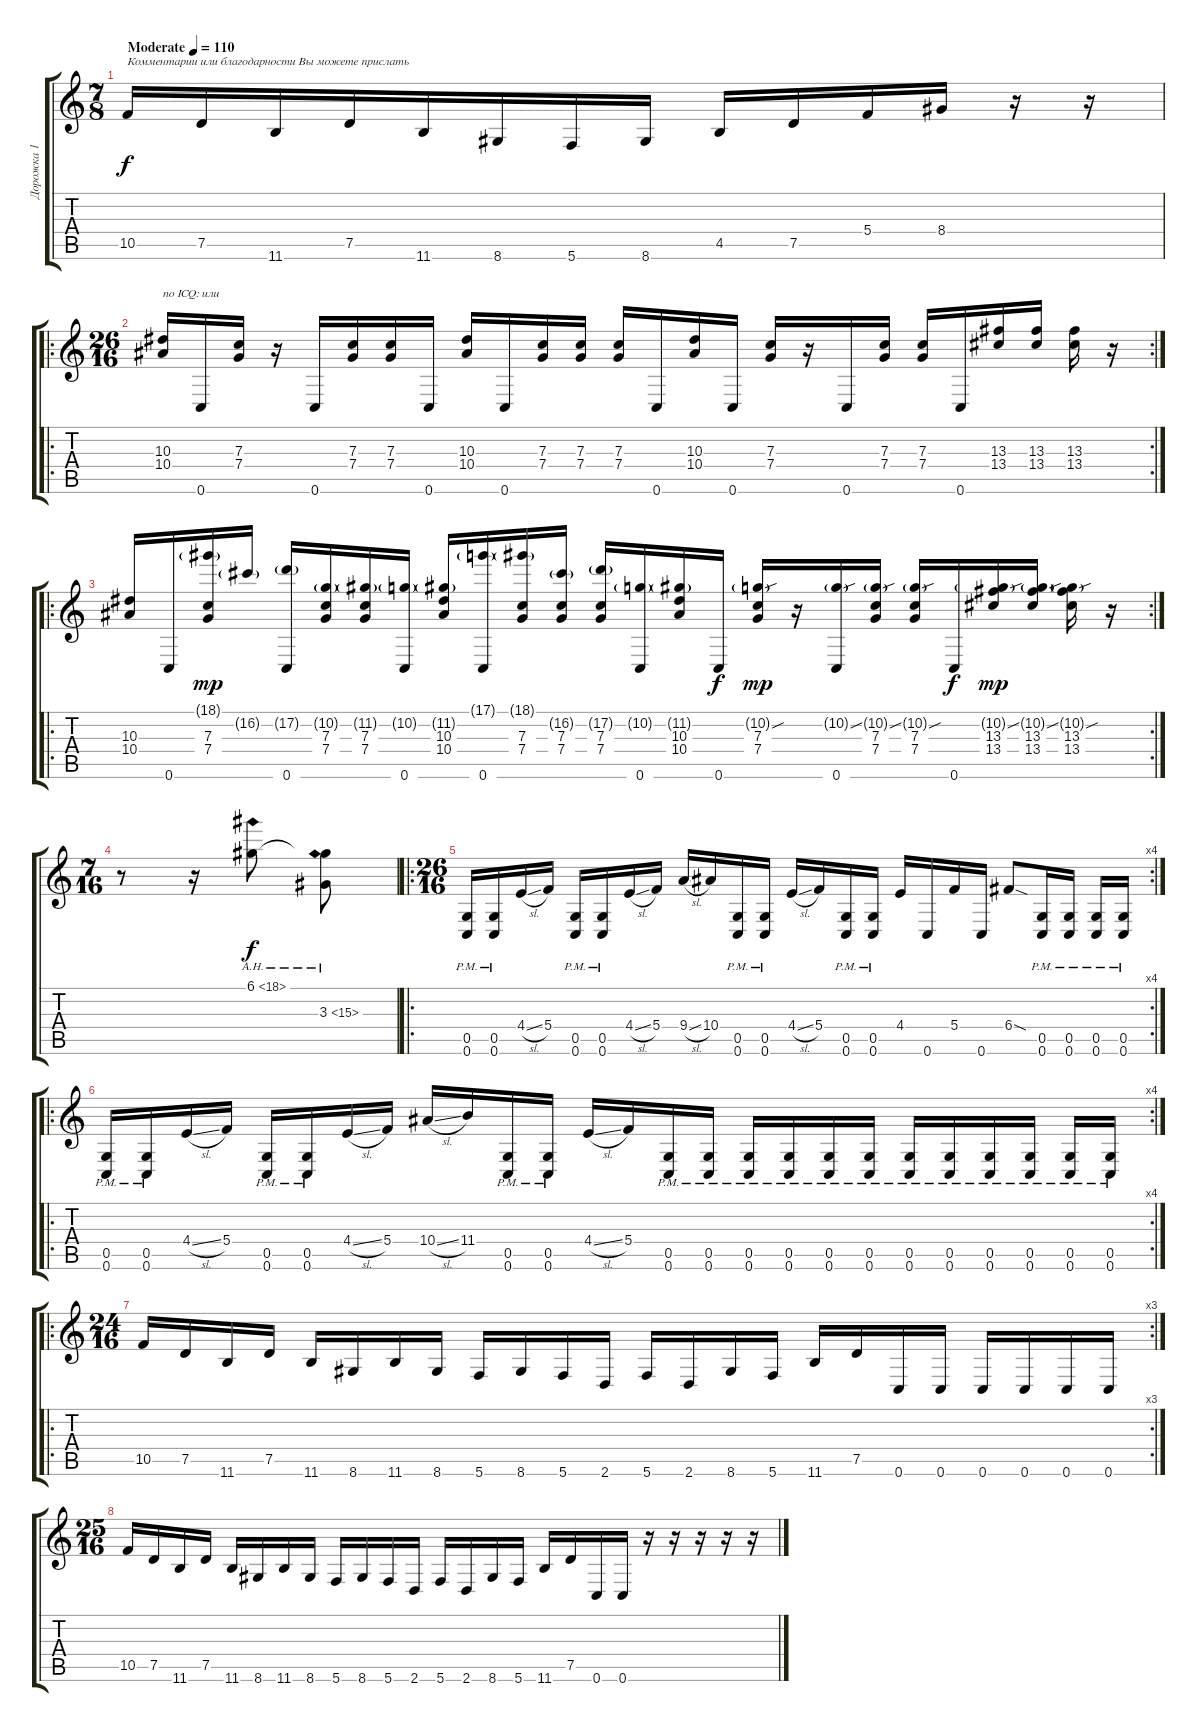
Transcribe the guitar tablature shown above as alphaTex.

\track ("Дорожка 1" "Дорожка 1") {instrument overdrivenguitar}
\staff {score tabs}
\tuning (D4 A3 F3 C3 G2 C2) {hide}
\ts (7 8)
\tempo (110 "Moderate")
\clef g2
\ks c
10.5.16{txt "Комментарии или благодарности Вы можете прислать" dy f instrument overdrivenguitar} 7.5.16 11.6.16 7.5.16 11.6.16 8.6.16 5.6.16 8.6.16 4.5.16 7.5.16 5.4.16 8.4.16 r.16 r.16 |
\ro
\rc 2
\ts (26 16)
(10.3 10.4).16{txt "по ICQ: или"} 0.6.16 (7.3 7.4).16 r.16 0.6.16 (7.3 7.4).16 (7.3 7.4).16 0.6.16 (10.3 10.4).16 0.6.16 (7.3 7.4).16 (7.3 7.4).16 (7.3 7.4).16 0.6.16 (10.3 10.4).16 0.6.16 (7.3 7.4).16 r.16 0.6.16 (7.3 7.4).16 (7.3 7.4).16 0.6.16 (13.3 13.4).16 (13.3 13.4).16 (13.3 13.4).16 r.16 |
\ro
\rc 2
(10.3 10.4).16 0.6.16 (18.1{g} 7.3 7.4).16{dy mp} 16.2{g}.16 (17.2{g} 0.6).16 (10.2{g} 7.3 7.4).16 (11.2{g} 7.3 7.4).16 (10.2{g} 0.6).16 (11.2{g} 10.3 10.4).16 (17.1{g} 0.6).16 (18.1{g} 7.3 7.4).16 (16.2{g} 7.3 7.4).16 (17.2{g} 7.3 7.4).16 (10.2{g} 0.6).16 (11.2{g} 10.3 10.4).16 0.6.16{dy f} (10.2{sou g} 7.3 7.4).16{dy mp} r.16 (10.2{sou g} 0.6).16 (10.2{sou g} 7.3 7.4).16 (10.2{sou g} 7.3 7.4).16 0.6.16{dy f} (10.2{sou g} 13.3 13.4).16{dy mp} (10.2{sou g} 13.3 13.4).16 (10.2{sou g} 13.3 13.4).16 r.16 |
\ts (7 16)
r.8 r.16 6.1{ah 12}.8{dy f} (6.1{t} 3.3{ah 12}).8 |
\ro
\rc 4
\ts (26 16)
(0.5{pm} 0.6{pm}).16 (0.5{pm} 0.6{pm}).16 4.4{sl}.16 5.4.16 (0.5{pm} 0.6{pm}).16 (0.5{pm} 0.6{pm}).16 4.4{sl}.16 5.4.16 9.4{sl}.16 10.4.16 (0.5{pm} 0.6{pm}).16 (0.5{pm} 0.6{pm}).16 4.4{sl}.16 5.4.16 (0.5{pm} 0.6{pm}).16 (0.5{pm} 0.6{pm}).16 4.4.16 0.6.16 5.4.16 0.6.16 6.4{sod}.8 (0.5{pm} 0.6{pm}).16 (0.5{pm} 0.6{pm}).16 (0.5{pm} 0.6{pm}).16 (0.5{pm} 0.6{pm}).16 |
\ro
\rc 4
(0.5{pm} 0.6{pm}).16 (0.5{pm} 0.6{pm}).16 4.4{sl}.16 5.4.16 (0.5{pm} 0.6{pm}).16 (0.5{pm} 0.6{pm}).16 4.4{sl}.16 5.4.16 10.4{sl}.16 11.4.16 (0.5{pm} 0.6{pm}).16 (0.5{pm} 0.6{pm}).16 4.4{sl}.16 5.4.16 (0.5{pm} 0.6{pm}).16 (0.5{pm} 0.6{pm}).16 (0.5{pm} 0.6{pm}).16 (0.5{pm} 0.6{pm}).16 (0.5{pm} 0.6{pm}).16 (0.5{pm} 0.6{pm}).16 (0.5{pm} 0.6{pm}).16 (0.5{pm} 0.6{pm}).16 (0.5{pm} 0.6{pm}).16 (0.5{pm} 0.6{pm}).16 (0.5{pm} 0.6{pm}).16 (0.5{pm} 0.6{pm}).16 |
\ro
\rc 3
\ts (24 16)
10.5.16 7.5.16 11.6.16 7.5.16 11.6.16 8.6.16 11.6.16 8.6.16 5.6.16 8.6.16 5.6.16 2.6.16 5.6.16 2.6.16 8.6.16 5.6.16 11.6.16 7.5.16 0.6.16 0.6.16 0.6.16 0.6.16 0.6.16 0.6.16 |
\ts (25 16)
10.5.16 7.5.16 11.6.16 7.5.16 11.6.16 8.6.16 11.6.16 8.6.16 5.6.16 8.6.16 5.6.16 2.6.16 5.6.16 2.6.16 8.6.16 5.6.16 11.6.16 7.5.16 0.6.16 0.6.16 r.16 r.16 r.16 r.16 r.16
